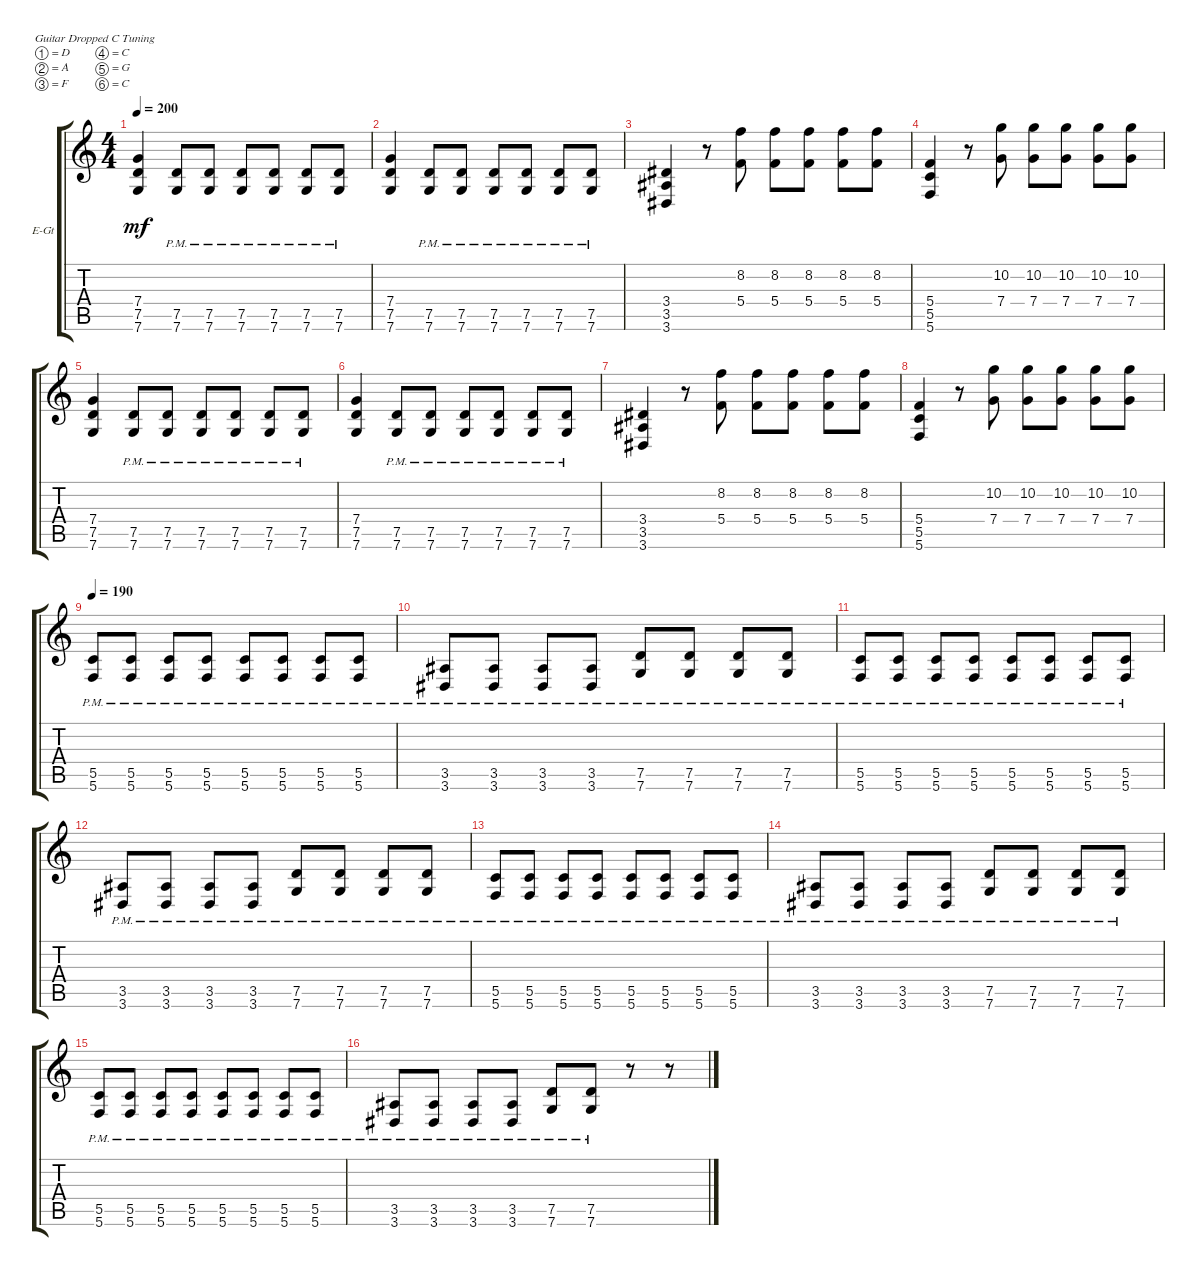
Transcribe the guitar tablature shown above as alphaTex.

\defaultSystemsLayout 4
\bracketExtendMode groupsimilarinstruments
\firstSystemTrackNameOrientation horizontal
\otherSystemsTrackNameOrientation horizontal
\track ("Rhythm Guitar" "E-Gt") {instrument distortionguitar}
\staff {score tabs}
\tuning (D4 A3 F3 C3 G2 C2)
\ts (4 4)
\tempo 200
\clef g2
\ks c
(7.6 7.5 7.4).4{dy mf} (7.6{pm} 7.5{pm}).8 (7.6{pm} 7.5{pm}).8 (7.6{pm} 7.5{pm}).8 (7.6{pm} 7.5{pm}).8 (7.6{pm} 7.5{pm}).8 (7.6{pm} 7.5{pm}).8 |
(7.6 7.5 7.4).4 (7.6{pm} 7.5{pm}).8 (7.6{pm} 7.5{pm}).8 (7.6{pm} 7.5{pm}).8 (7.6{pm} 7.5{pm}).8 (7.6{pm} 7.5{pm}).8 (7.6{pm} 7.5{pm}).8 |
(3.6 3.5 3.4).4 r.8 (5.4 8.2).8 (5.4 8.2).8 (5.4 8.2).8 (5.4 8.2).8 (5.4 8.2).8 |
(5.6 5.5 5.4).4 r.8 (7.4 10.2).8 (7.4 10.2).8 (7.4 10.2).8 (7.4 10.2).8 (7.4 10.2).8 |
(7.6 7.5 7.4).4 (7.6{pm} 7.5{pm}).8 (7.6{pm} 7.5{pm}).8 (7.6{pm} 7.5{pm}).8 (7.6{pm} 7.5{pm}).8 (7.6{pm} 7.5{pm}).8 (7.6{pm} 7.5{pm}).8 |
(7.6 7.5 7.4).4 (7.6{pm} 7.5{pm}).8 (7.6{pm} 7.5{pm}).8 (7.6{pm} 7.5{pm}).8 (7.6{pm} 7.5{pm}).8 (7.6{pm} 7.5{pm}).8 (7.6{pm} 7.5{pm}).8 |
(3.6 3.5 3.4).4 r.8 (5.4 8.2).8 (5.4 8.2).8 (5.4 8.2).8 (5.4 8.2).8 (5.4 8.2).8 |
(5.6 5.5 5.4).4 r.8 (7.4 10.2).8 (7.4 10.2).8 (7.4 10.2).8 (7.4 10.2).8 (7.4 10.2).8 |
\tempo 190
(5.6{pm} 5.5{pm}).8 (5.6{pm} 5.5{pm}).8 (5.6{pm} 5.5{pm}).8 (5.6{pm} 5.5{pm}).8 (5.6{pm} 5.5{pm}).8 (5.6{pm} 5.5{pm}).8 (5.6{pm} 5.5{pm}).8 (5.6{pm} 5.5{pm}).8 |
(3.6{pm} 3.5{pm}).8 (3.6{pm} 3.5{pm}).8 (3.6{pm} 3.5{pm}).8 (3.6{pm} 3.5{pm}).8 (7.6{pm} 7.5{pm}).8 (7.6{pm} 7.5{pm}).8 (7.6{pm} 7.5{pm}).8 (7.6{pm} 7.5{pm}).8 |
(5.6{pm} 5.5{pm}).8 (5.6{pm} 5.5{pm}).8 (5.6{pm} 5.5{pm}).8 (5.6{pm} 5.5{pm}).8 (5.6{pm} 5.5{pm}).8 (5.6{pm} 5.5{pm}).8 (5.6{pm} 5.5{pm}).8 (5.6{pm} 5.5{pm}).8 |
(3.6{pm} 3.5{pm}).8 (3.6{pm} 3.5{pm}).8 (3.6{pm} 3.5{pm}).8 (3.6{pm} 3.5{pm}).8 (7.6{pm} 7.5{pm}).8 (7.6{pm} 7.5{pm}).8 (7.6{pm} 7.5{pm}).8 (7.6{pm} 7.5{pm}).8 |
(5.6{pm} 5.5{pm}).8 (5.6{pm} 5.5{pm}).8 (5.6{pm} 5.5{pm}).8 (5.6{pm} 5.5{pm}).8 (5.6{pm} 5.5{pm}).8 (5.6{pm} 5.5{pm}).8 (5.6{pm} 5.5{pm}).8 (5.6{pm} 5.5{pm}).8 |
(3.6{pm} 3.5{pm}).8 (3.6{pm} 3.5{pm}).8 (3.6{pm} 3.5{pm}).8 (3.6{pm} 3.5{pm}).8 (7.6{pm} 7.5{pm}).8 (7.6{pm} 7.5{pm}).8 (7.6{pm} 7.5{pm}).8 (7.6{pm} 7.5{pm}).8 |
(5.6{pm} 5.5{pm}).8 (5.6{pm} 5.5{pm}).8 (5.6{pm} 5.5{pm}).8 (5.6{pm} 5.5{pm}).8 (5.6{pm} 5.5{pm}).8 (5.6{pm} 5.5{pm}).8 (5.6{pm} 5.5{pm}).8 (5.6{pm} 5.5{pm}).8 |
(3.6{pm} 3.5{pm}).8 (3.6{pm} 3.5{pm}).8 (3.6{pm} 3.5{pm}).8 (3.6{pm} 3.5{pm}).8 (7.6{pm} 7.5{pm}).8 (7.6{pm} 7.5{pm}).8 r.8 r.8
